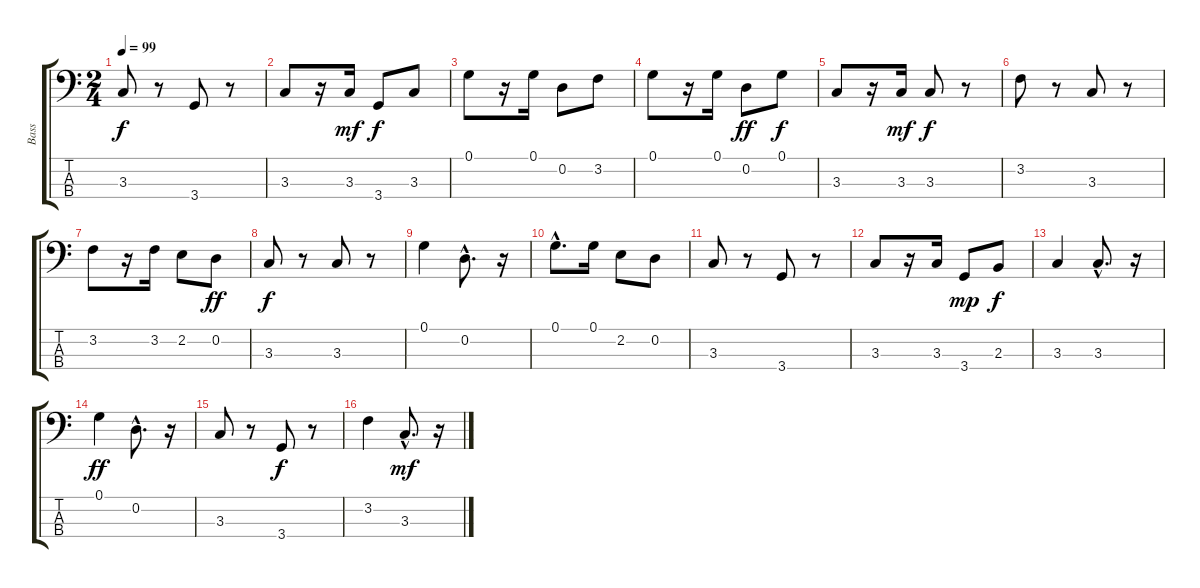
\track ("Bass" "Bass") {instrument electricbassfinger}
\staff {score tabs}
\tuning (G2 D2 A1 E1) {hide}
\ts (2 4)
\tempo 99
\clef f4
\ks c
3.3.8{dy f} r.8 3.4.8 r.8 |
3.3.8 r.16 3.3.16{dy mf} 3.4.8{dy f} 3.3.8 |
0.1.8 r.16 0.1.16 0.2.8 3.2.8 |
0.1.8 r.16 0.1.16 0.2.8{dy ff} 0.1.8{dy f} |
3.3.8 r.16 3.3.16{dy mf} 3.3.8{dy f} r.8 |
3.2.8 r.8 3.3.8 r.8 |
3.2.8 r.16 3.2.16 2.2.8 0.2.8{dy ff} |
3.3.8{dy f} r.8 3.3.8 r.8 |
0.1.4 0.2{hac}.8{d} r.16 |
0.1{hac}.8{d} 0.1.16 2.2.8 0.2.8 |
3.3.8 r.8 3.4.8 r.8 |
3.3.8 r.16 3.3.16 3.4.8{dy mp} 2.3.8{dy f} |
3.3.4 3.3{hac}.8{d} r.16 |
0.1.4{dy ff} 0.2{hac}.8{d} r.16 |
3.3.8 r.8 3.4.8{dy f} r.8 |
3.2.4 3.3{hac}.8{d dy mf} r.16
